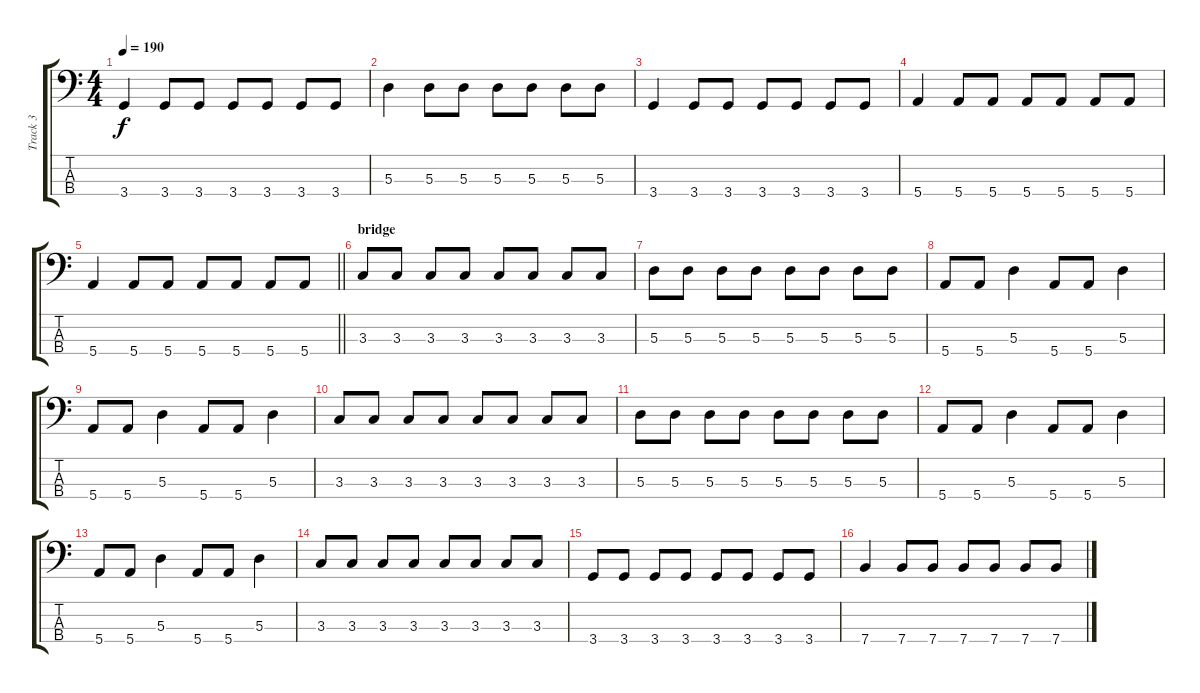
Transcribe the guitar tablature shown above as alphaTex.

\track ("Track 3" "Track 3") {instrument electricbassfinger}
\staff {score tabs}
\tuning (G2 D2 A1 E1) {hide}
\ts (4 4)
\tempo 190
\clef f4
\ks c
3.4.4{dy f} 3.4.8 3.4.8 3.4.8 3.4.8 3.4.8 3.4.8 |
5.3.4 5.3.8 5.3.8 5.3.8 5.3.8 5.3.8 5.3.8 |
3.4.4 3.4.8 3.4.8 3.4.8 3.4.8 3.4.8 3.4.8 |
5.4.4 5.4.8 5.4.8 5.4.8 5.4.8 5.4.8 5.4.8 |
\barLineRight lightlight
5.4.4 5.4.8 5.4.8 5.4.8 5.4.8 5.4.8 5.4.8 |
\section ("" "bridge")
3.3.8 3.3.8 3.3.8 3.3.8 3.3.8 3.3.8 3.3.8 3.3.8 |
5.3.8 5.3.8 5.3.8 5.3.8 5.3.8 5.3.8 5.3.8 5.3.8 |
5.4.8 5.4.8 5.3.4 5.4.8 5.4.8 5.3.4 |
5.4.8 5.4.8 5.3.4 5.4.8 5.4.8 5.3.4 |
3.3.8 3.3.8 3.3.8 3.3.8 3.3.8 3.3.8 3.3.8 3.3.8 |
5.3.8 5.3.8 5.3.8 5.3.8 5.3.8 5.3.8 5.3.8 5.3.8 |
5.4.8 5.4.8 5.3.4 5.4.8 5.4.8 5.3.4 |
5.4.8 5.4.8 5.3.4 5.4.8 5.4.8 5.3.4 |
3.3.8 3.3.8 3.3.8 3.3.8 3.3.8 3.3.8 3.3.8 3.3.8 |
3.4.8 3.4.8 3.4.8 3.4.8 3.4.8 3.4.8 3.4.8 3.4.8 |
7.4.4 7.4.8 7.4.8 7.4.8 7.4.8 7.4.8 7.4.8
